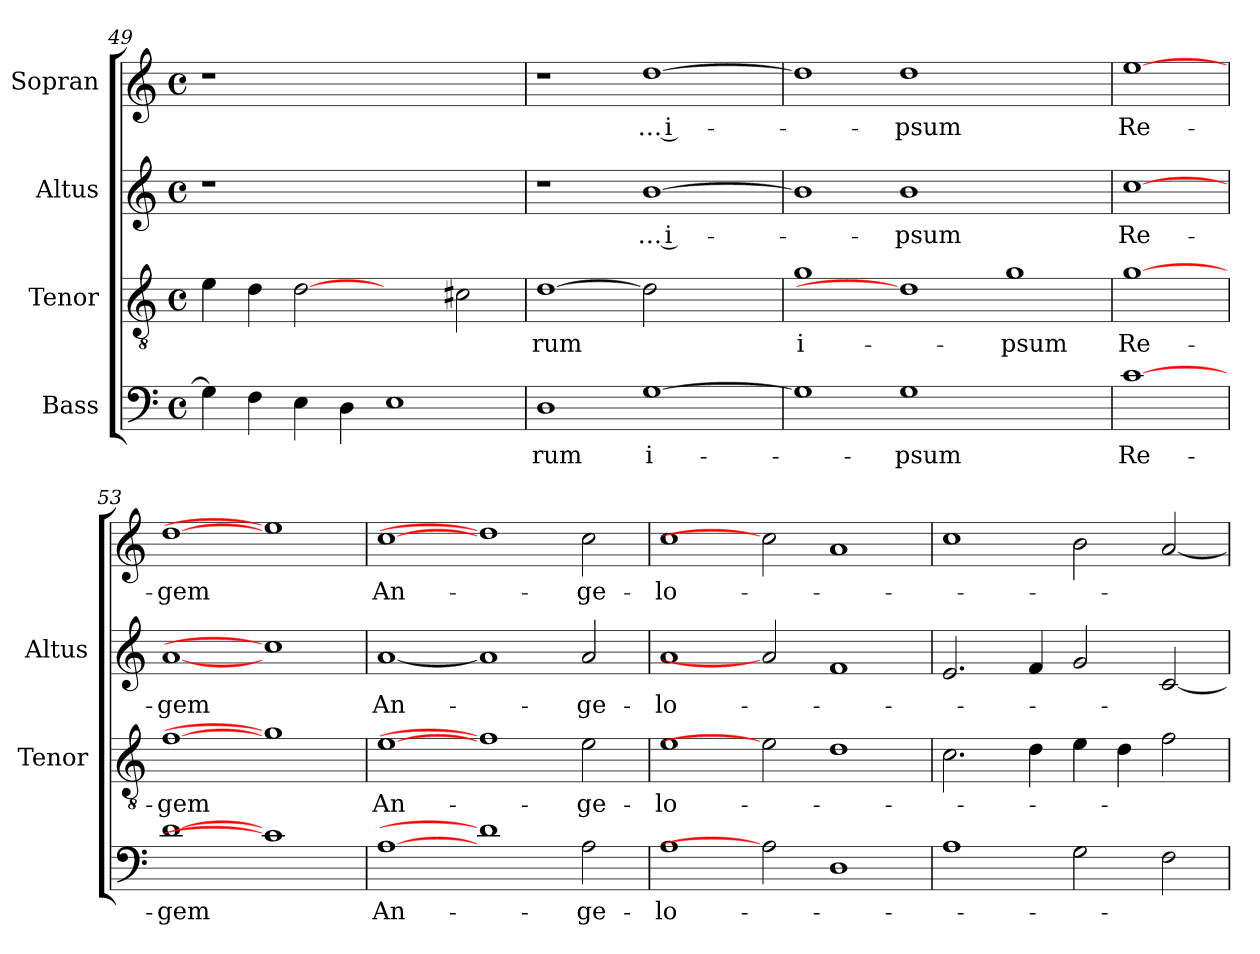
**kern	**text	**kern	**text	**kern	**text	**kern	**text
*part4	*part4	*part3	*part3	*part2	*part2	*part1	*part1
*staff4	*staff4	*staff3	*staff3	*staff2	*staff2	*staff1	*staff1
*I"Bass	*	*I"Tenor	*	*I"Altus	*	*I"Sopran	*
*	*	*I'Tenor	*	*I'Altus	*	*	*
*clefF4	*	*clefGv2	*	*clefG2	*	*clefG2	*
*	*	*ITrd7c12	*	*	*	*	*
*k[]	*	*k[]	*	*k[]	*	*k[]	*
*M4/4	*	*M4/4	*	*M4/4	*	*M4/4	*
*met(c)	*	*met(c)	*	*met(c)	*	*met(c)	*
=49	=49	=49	=49	=49	=49	=49	=49
!	!	!	!	!LO:N:vis=1	!	!LO:N:vis=1	!
4Gi\]	.	4Ei\	.	1r	.	1r	.
4Fi\	.	4Di\	.	.	.	.	.
4Ei\	.	[2Di	.	.	.	.	.
4Di\	.	.	.	.	.	.	.
1Ei	.	2ryy	.	1ryy	.	1ryy	.
.	.	2C#Xi\	.	.	.	.	.
!!LO:PB:g=z
=50	=50	=50	=50	=50	=50	=50	=50
!	!LO:LY:b:color=#000000	!	!	!	!	!	!
!	!	!	!LO:LY:b:color=#000000	!	!	!	!
1Di	-rum	[1Di	-rum	1r	.	1r	.
!	!LO:LY:b:color=#000000	!	!	!	!	!	!
!	!	!	!	!	!LO:LY:b:color=#000000	!	!
!	!	!	!	!	!	!	!LO:LY:b:color=#000000
[>1Gi	i-	2Di]	.	[>1bi	… i-	[>1ddi	… i-
.	.	2ryy	.	.	.	.	.
=51	=51	=51	=51	=51	=51	=51	=51
!	!	!	!LO:LY:b:color=#000000	!	!	!	!
1Gi]	.	1Gi	i-	1bi]	.	1ddi]	.
!	!LO:LY:b:color=#000000	!	!	!	!	!	!
!	!	!	!	!	!LO:LY:b:color=#000000	!	!
!	!	!	!	!	!	!	!LO:LY:b:color=#000000
1Gi	-psum	1Di]	.	1bi	-psum	1ddi	-psum
!	!	!	!LO:LY:b:color=#000000	!	!	!	!
1ryy	.	1Gi	-psum	1ryy	.	1ryy	.
=52	=52	=52	=52	=52	=52	=52	=52
!	!LO:LY:b:color=#000000	!	!	!	!	!	!
!	!	!	!LO:LY:b:color=#000000	!	!	!	!
!	!	!	!	!	!LO:LY:b:color=#000000	!	!
!	!	!	!	!	!	!	!LO:LY:b:color=#000000
[1ci	Re-	[1Gi	Re-	[1cci	Re-	[1eei	Re-
=53	=53	=53	=53	=53	=53	=53	=53
!	!LO:LY:b:color=#000000	!	!	!	!	!	!
!	!	!	!LO:LY:b:color=#000000	!	!	!	!
!	!	!	!	!	!LO:LY:b:color=#000000	!	!
!	!	!	!	!	!	!	!LO:LY:b:color=#000000
[1di	-gem	[1Fi	-gem	[1ai	-gem	[1ddi	-gem
1ci]	.	1Gi]	.	1cci]	.	1eei]	.
=54	=54	=54	=54	=54	=54	=54	=54
!	!LO:LY:b:color=#000000	!	!	!	!	!	!
!	!	!	!LO:LY:b:color=#000000	!	!	!	!
!	!	!	!	!	!LO:LY:b:color=#000000	!	!
!	!	!	!	!	!	!	!LO:LY:b:color=#000000
[1Ai	An-	[1Ei	An-	[1ai	An-	[1cci	An-
1di]	.	1Fi]	.	1ai]	.	1ddi]	.
!	!LO:LY:b:color=#000000	!	!	!	!	!	!
!	!	!	!LO:LY:b:color=#000000	!	!	!	!
!	!	!	!	!	!LO:LY:b:color=#000000	!	!
!	!	!	!	!	!	!	!LO:LY:b:color=#000000
2Ai\	-ge-	2Ei\	-ge-	2ai/	-ge-	2cci\	-ge-
=55	=55	=55	=55	=55	=55	=55	=55
!	!LO:LY:b:color=#000000	!	!	!	!	!	!
!	!	!	!LO:LY:b:color=#000000	!	!	!	!
!	!	!	!	!	!LO:LY:b:color=#000000	!	!
!	!	!	!	!	!	!	!LO:LY:b:color=#000000
1Ai	-lo-	1Ei	-lo-	1ai	-lo-	1cci	-lo-
2Ai]	.	2Ei]	.	2ai]	.	2cci]	.
1Di	.	1Di	.	1fi	.	1ai	.
=56	=56	=56	=56	=56	=56	=56	=56
1Ai	.	2.Ci\	.	2.ei/	.	1cci	.
.	.	4Di\	.	4fi/	.	.	.
2Gi\	.	4Ei\	.	2gi/	.	2bi\	.
.	.	4Di\	.	.	.	.	.
2Fi\	.	2Fi\	.	[<2ci/	.	[<2ai/	.
=	=	=	=	=	=	=	=
*-	*-	*-	*-	*-	*-	*-	*-
